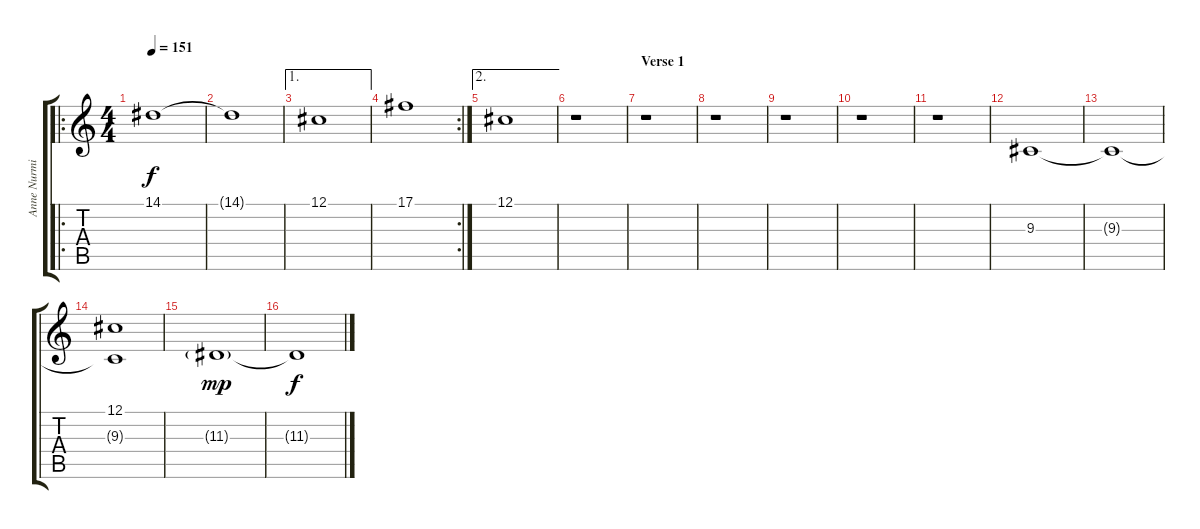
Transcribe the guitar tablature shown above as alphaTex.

\track ("Anne Nurmi" "Anne Nurmi") {instrument pad2warm}
\staff {score tabs}
\tuning (Db4 Ab3 E3 B2 Gb2 Db2) {hide}
\ro
\ts (4 4)
\tempo 151
\clef g2
\ks c
14.1.1{dy f} |
14.1{t}.1 |
\ae 1
12.1.1 |
\rc 2
17.1.1 |
\ae 2
12.1.1 |
r.1 |
\section ("" "Verse 1")
r.1 |
r.1 |
r.1 |
r.1 |
r.1 |
9.3.1 |
9.3{t}.1 |
(12.1 9.3{t}).1 |
11.3{g}.1{dy mp} |
11.3{t}.1{dy f}
